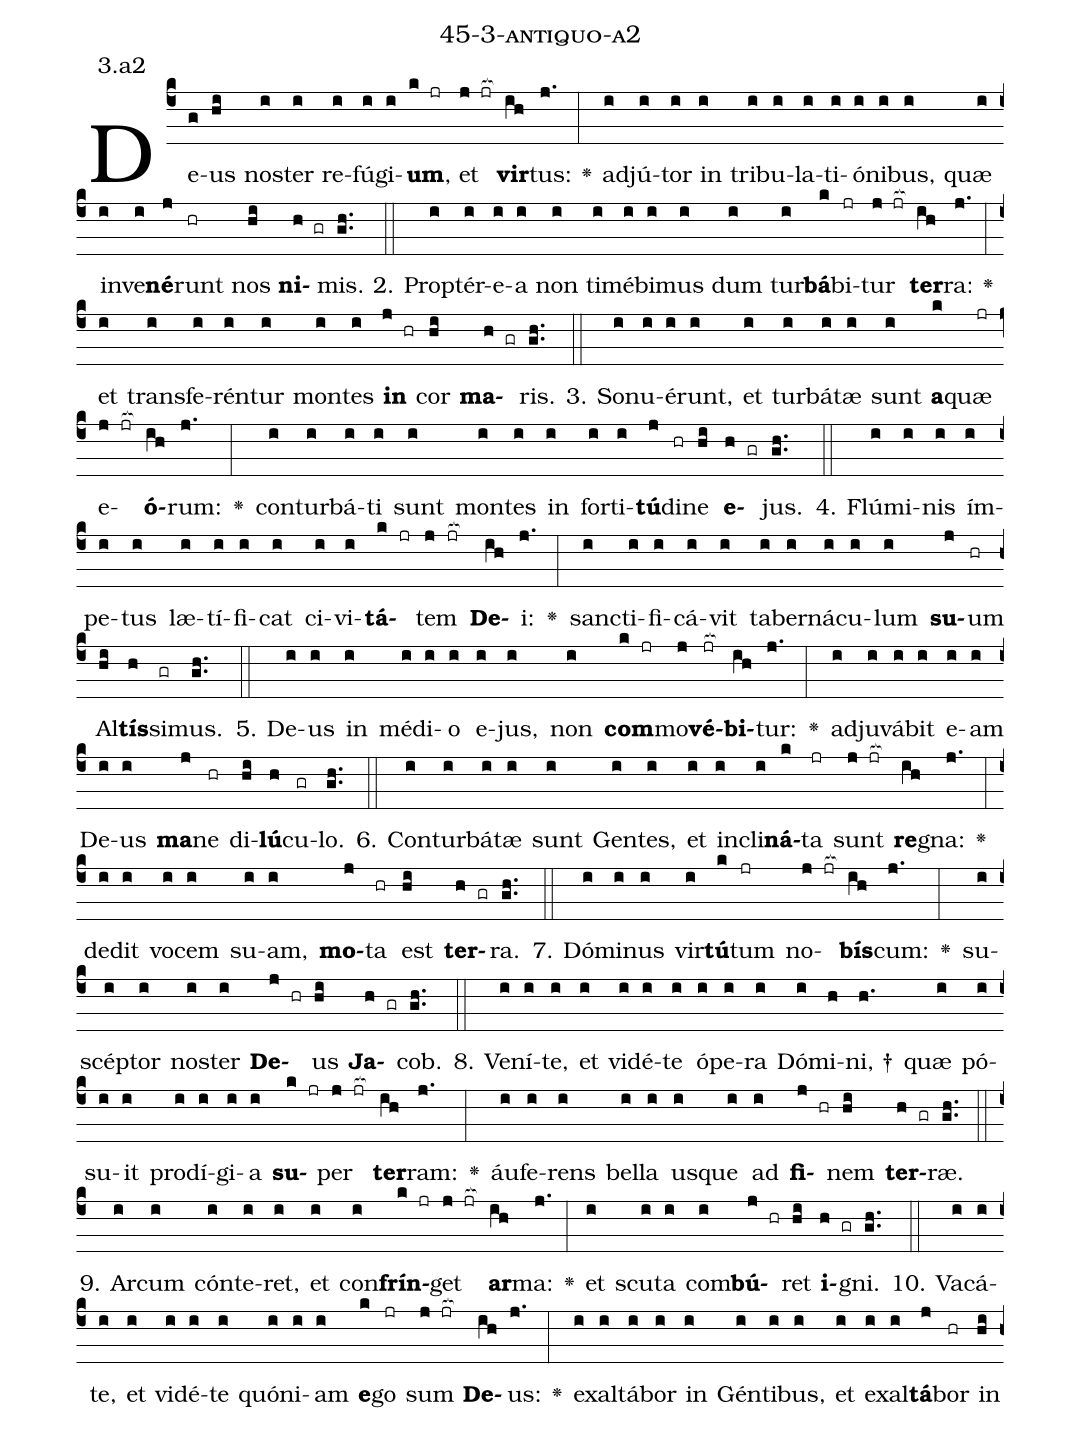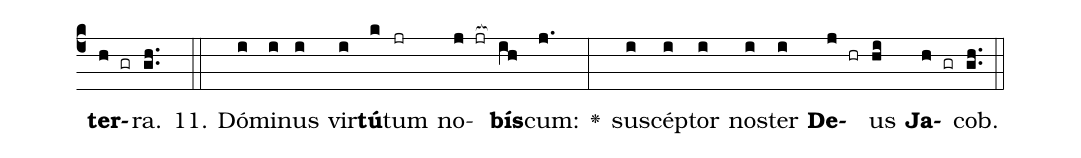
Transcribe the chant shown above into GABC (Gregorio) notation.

name: 45-3-antiquo-a2;
annotation: 3.a2;
%%
(c4)De(g)us(hi) nos(i)ter(i) re(i)fú(i)gi(i)<b>um</b>,(k jr) et(j jr[ocb:1{]) <b>vir</b>(ih[ocb:0}])tus:(j.) <v>\greheightstar</v>(:) ad(i)jú(i)tor(i) in(i) tri(i)bu(i)la(i)ti(i)ó(i)ni(i)bus,(i) quæ(i) in(i)ve(i)<b>né</b>(j)runt(hr) nos(hi) <b>ni</b>(h gr)mis.(gh..) (::)
2. Prop(i)tér(i)e(i)a(i) non(i) ti(i)mé(i)bi(i)mus(i) dum(i) tur(i)<b>bá</b>(k)bi(jr)tur(j jr[ocb:1{]) <b>ter</b>(ih[ocb:0}])ra:(j.) <v>\greheightstar</v>(:) et(i) trans(i)fe(i)rén(i)tur(i) mon(i)tes(i) <b>in</b>(j hr) cor(hi) <b>ma</b>(h gr)ris.(gh..) (::)
3. So(i)nu(i)é(i)runt,(i) et(i) tur(i)bá(i)tæ(i) sunt(i) <b>a</b>(k)quæ(jr) e(j jr[ocb:1{])<b>ó</b>(ih[ocb:0}])rum:(j.) <v>\greheightstar</v>(:) con(i)tur(i)bá(i)ti(i) sunt(i) mon(i)tes(i) in(i) for(i)ti(i)<b>tú</b>(j)di(hr)ne(hi) <b>e</b>(h gr)jus.(gh..) (::)
4. Flú(i)mi(i)nis(i) ím(i)pe(i)tus(i) læ(i)tí(i)fi(i)cat(i) ci(i)vi(i)<b>tá</b>(k jr)tem(j jr[ocb:1{]) <b>De</b>(ih[ocb:0}])i:(j.) <v>\greheightstar</v>(:) sanc(i)ti(i)fi(i)cá(i)vit(i) ta(i)ber(i)ná(i)cu(i)lum(i) <b>su</b>(j)um(hr) Al(hi)<b>tís</b>(h)si(gr)mus.(gh..) (::)
5. De(i)us(i) in(i) mé(i)di(i)o(i) e(i)jus,(i) non(i) <b>com</b>(k jr)mo(j)<b>vé</b>(jr[ocb:1{])<b>bi</b>(ih[ocb:0}])tur:(j.) <v>\greheightstar</v>(:) ad(i)ju(i)vá(i)bit(i) e(i)am(i) De(i)us(i) <b>ma</b>(j)ne(hr) di(hi)<b>lú</b>(h)cu(gr)lo.(gh..) (::)
6. Con(i)tur(i)bá(i)tæ(i) sunt(i) Gen(i)tes,(i) et(i) in(i)cli(i)<b>ná</b>(k)ta(jr) sunt(j jr[ocb:1{]) <b>re</b>(ih[ocb:0}])gna:(j.) <v>\greheightstar</v>(:) de(i)dit(i) vo(i)cem(i) su(i)am,(i) <b>mo</b>(j)ta(hr) est(hi) <b>ter</b>(h gr)ra.(gh..) (::)
7. Dó(i)mi(i)nus(i) vir(i)<b>tú</b>(k)tum(jr) no(j jr[ocb:1{])<b>bís</b>(ih[ocb:0}])cum:(j.) <v>\greheightstar</v>(:) su(i)scép(i)tor(i) nos(i)ter(i) <b>De</b>(j hr)us(hi) <b>Ja</b>(h gr)cob.(gh..) (::)
8. Ve(i)ní(i)te,(i) et(i) vi(i)dé(i)te(i) ó(i)pe(i)ra(i) Dó(i)mi(h)ni, †(h.) quæ(i) pó(i)su(i)it(i) prod(i)í(i)gi(i)a(i) <b>su</b>(k jr)per(j jr[ocb:1{]) <b>ter</b>(ih[ocb:0}])ram:(j.) <v>\greheightstar</v>(:) áu(i)fe(i)rens(i) bel(i)la(i) us(i)que(i) ad(i) <b>fi</b>(j hr)nem(hi) <b>ter</b>(h gr)ræ.(gh..) (::)
9. Ar(i)cum(i) cón(i)te(i)ret,(i) et(i) con(i)<b>frín</b>(k jr)get(j jr[ocb:1{]) <b>ar</b>(ih[ocb:0}])ma:(j.) <v>\greheightstar</v>(:) et(i) scu(i)ta(i) com(i)<b>bú</b>(j hr)ret(hi) <b>i</b>(h gr)gni.(gh..) (::)
10. Va(i)cá(i)te,(i) et(i) vi(i)dé(i)te(i) quón(i)i(i)am(i) <b>e</b>(k)go(jr) sum(j jr[ocb:1{]) <b>De</b>(ih[ocb:0}])us:(j.) <v>\greheightstar</v>(:) ex(i)al(i)tá(i)bor(i) in(i) Gén(i)ti(i)bus,(i) et(i) ex(i)al(i)<b>tá</b>(j)bor(hr) in(hi) <b>ter</b>(h gr)ra.(gh..) (::)
11. Dó(i)mi(i)nus(i) vir(i)<b>tú</b>(k)tum(jr) no(j jr[ocb:1{])<b>bís</b>(ih[ocb:0}])cum:(j.) <v>\greheightstar</v>(:) su(i)scép(i)tor(i) nos(i)ter(i) <b>De</b>(j hr)us(hi) <b>Ja</b>(h gr)cob.(gh..) (::)
